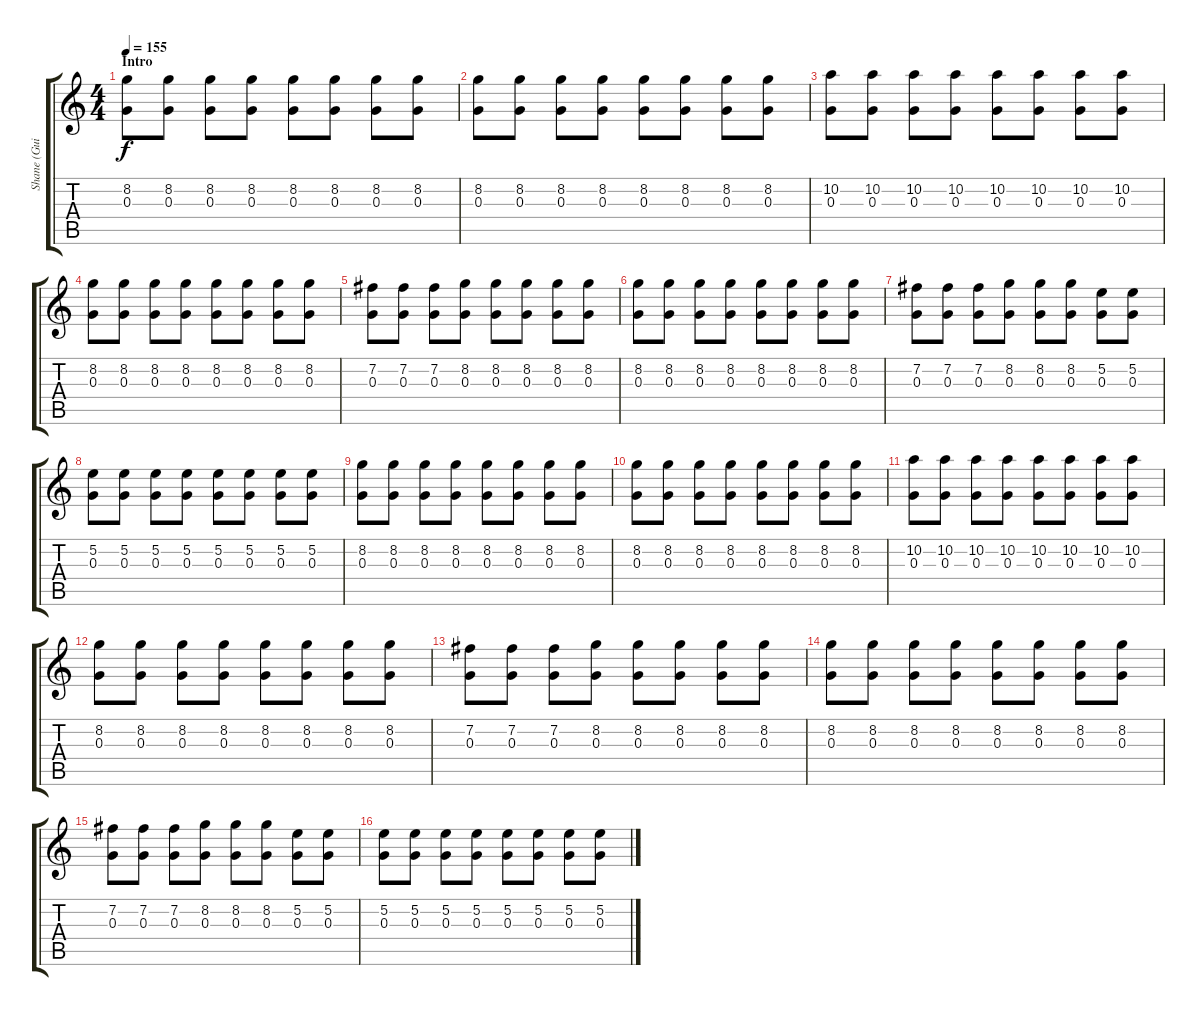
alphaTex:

\track ("Shane (Guitar)" "Shane (Gui") {instrument overdrivenguitar}
\staff {score tabs}
\tuning (E4 B3 G3 D3 A2 E2) {hide}
\ts (4 4)
\section ("" "Intro")
\tempo 155
\clef g2
\ks c
(8.2 0.3).8{dy f instrument overdrivenguitar} (8.2 0.3).8 (8.2 0.3).8 (8.2 0.3).8 (8.2 0.3).8 (8.2 0.3).8 (8.2 0.3).8 (8.2 0.3).8 |
(8.2 0.3).8 (8.2 0.3).8 (8.2 0.3).8 (8.2 0.3).8 (8.2 0.3).8 (8.2 0.3).8 (8.2 0.3).8 (8.2 0.3).8 |
(10.2 0.3).8 (10.2 0.3).8 (10.2 0.3).8 (10.2 0.3).8 (10.2 0.3).8 (10.2 0.3).8 (10.2 0.3).8 (10.2 0.3).8 |
(8.2 0.3).8 (8.2 0.3).8 (8.2 0.3).8 (8.2 0.3).8 (8.2 0.3).8 (8.2 0.3).8 (8.2 0.3).8 (8.2 0.3).8 |
(7.2 0.3).8 (7.2 0.3).8 (7.2 0.3).8 (8.2 0.3).8 (8.2 0.3).8 (8.2 0.3).8 (8.2 0.3).8 (8.2 0.3).8 |
(8.2 0.3).8 (8.2 0.3).8 (8.2 0.3).8 (8.2 0.3).8 (8.2 0.3).8 (8.2 0.3).8 (8.2 0.3).8 (8.2 0.3).8 |
(7.2 0.3).8 (7.2 0.3).8 (7.2 0.3).8 (8.2 0.3).8 (8.2 0.3).8 (8.2 0.3).8 (5.2 0.3).8 (5.2 0.3).8 |
(5.2 0.3).8 (5.2 0.3).8 (5.2 0.3).8 (5.2 0.3).8 (5.2 0.3).8 (5.2 0.3).8 (5.2 0.3).8 (5.2 0.3).8 |
(8.2 0.3).8 (8.2 0.3).8 (8.2 0.3).8 (8.2 0.3).8 (8.2 0.3).8 (8.2 0.3).8 (8.2 0.3).8 (8.2 0.3).8 |
(8.2 0.3).8 (8.2 0.3).8 (8.2 0.3).8 (8.2 0.3).8 (8.2 0.3).8 (8.2 0.3).8 (8.2 0.3).8 (8.2 0.3).8 |
(10.2 0.3).8 (10.2 0.3).8 (10.2 0.3).8 (10.2 0.3).8 (10.2 0.3).8 (10.2 0.3).8 (10.2 0.3).8 (10.2 0.3).8 |
(8.2 0.3).8 (8.2 0.3).8 (8.2 0.3).8 (8.2 0.3).8 (8.2 0.3).8 (8.2 0.3).8 (8.2 0.3).8 (8.2 0.3).8 |
(7.2 0.3).8 (7.2 0.3).8 (7.2 0.3).8 (8.2 0.3).8 (8.2 0.3).8 (8.2 0.3).8 (8.2 0.3).8 (8.2 0.3).8 |
(8.2 0.3).8 (8.2 0.3).8 (8.2 0.3).8 (8.2 0.3).8 (8.2 0.3).8 (8.2 0.3).8 (8.2 0.3).8 (8.2 0.3).8 |
(7.2 0.3).8 (7.2 0.3).8 (7.2 0.3).8 (8.2 0.3).8 (8.2 0.3).8 (8.2 0.3).8 (5.2 0.3).8 (5.2 0.3).8 |
(5.2 0.3).8 (5.2 0.3).8 (5.2 0.3).8 (5.2 0.3).8 (5.2 0.3).8 (5.2 0.3).8 (5.2 0.3).8 (5.2 0.3).8
